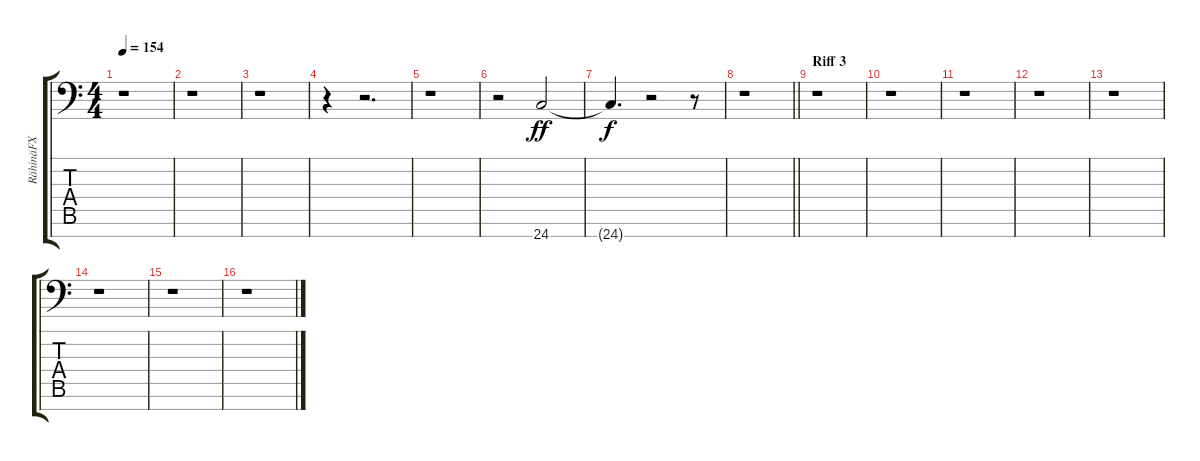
\track ("RähinäFX" "RähinäFX") {instrument gunshot}
\staff {score tabs}
\tuning (E4 B3 G3 D3 A2 E2 C-1) {hide}
\ts (4 4)
\tempo 154
\clef f4
\ks c
r.1{dy f} |
r.1 |
r.1 |
r.4 r.2{d} |
r.1 |
r.2 24.7.2{dy ff} |
24.7{t}.4{d dy f} r.2 r.8 |
\barLineRight lightlight
r.1 |
\section ("" "Riff 3")
r.1 |
r.1 |
r.1 |
r.1 |
r.1 |
r.1 |
r.1 |
r.1
